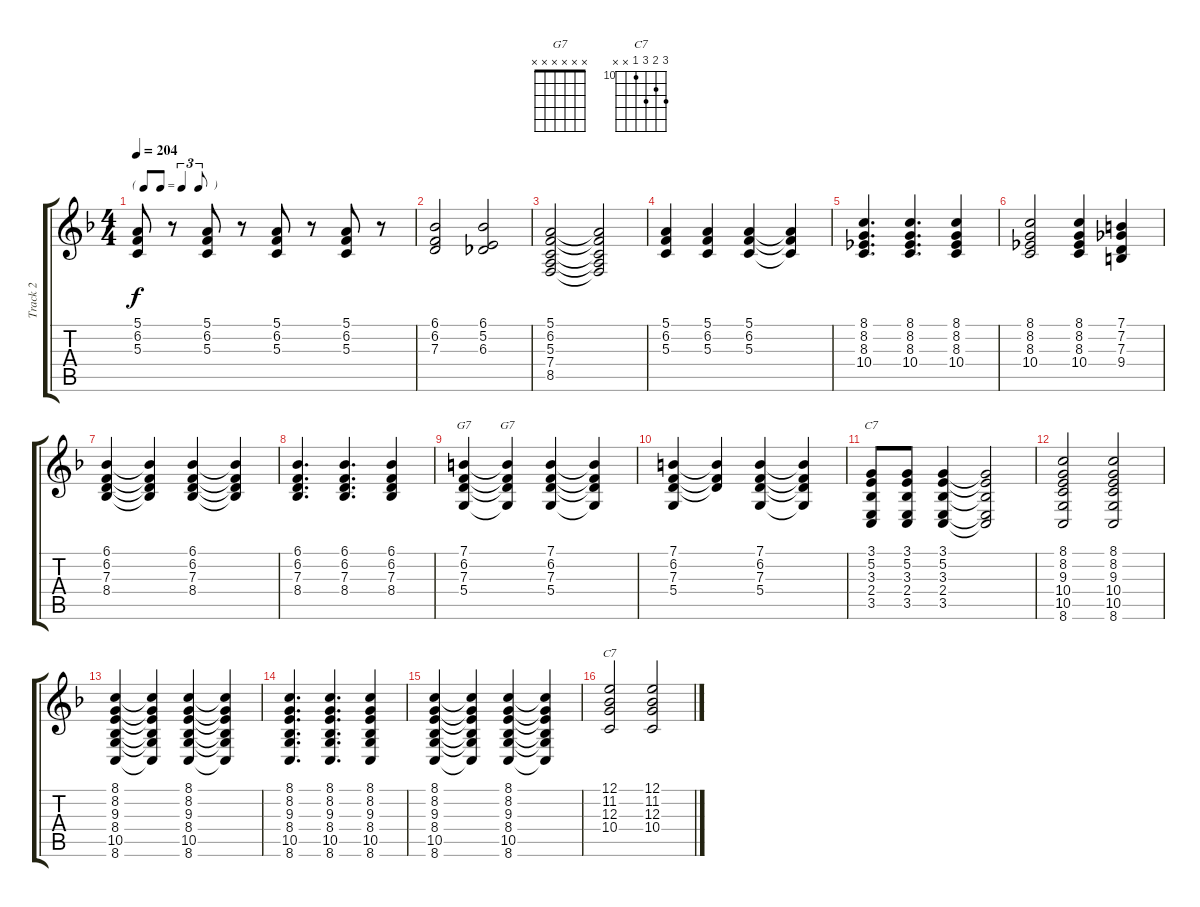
\track ("Track 2" "Track 2") {instrument acousticgrandpiano}
\staff {score tabs}
\tuning (E4 B3 G3 D3 A2 E2) {hide}
\chord ("G7" 7 6 7 5 x x) {firstfret 5}
\chord ("G7" x x x x x x)
\chord ("C7" 3 5 3 2 3 x) {barre 3}
\chord ("C7" 12 11 12 10 x x) {firstfret 10}
\ts (4 4)
\tf triplet8th
\tempo 204
\clef g2
\ks f
(5.1 6.2 5.3).8{dy f} r.8 (5.1 6.2 5.3).8 r.8 (5.1 6.2 5.3).8 r.8 (5.1 6.2 5.3).8 r.8 |
(6.1 6.2 7.3).2 (6.1 5.2 6.3).2 |
(5.1 6.2 5.3 7.4 8.5).2 (5.1{t} 6.2{t} 5.3{t} 7.4{t} 8.5{t}).2 |
(5.1 6.2 5.3).4 (5.1 6.2 5.3).4 (5.1 6.2 5.3).4 (5.1{t} 6.2{t} 5.3{t}).4 |
(8.1 8.2 8.3 10.4).4{d} (8.1 8.2 8.3 10.4).4{d} (8.1 8.2 8.3 10.4).4 |
(8.1 8.2 8.3 10.4).2 (8.1 8.2 8.3 10.4).4 (7.1 7.2 7.3 9.4).4 |
(6.1 6.2 7.3 8.4).4 (6.1{t} 6.2{t} 7.3{t} 8.4{t}).4 (6.1 6.2 7.3 8.4).4 (6.1{t} 6.2{t} 7.3{t} 8.4{t}).4 |
(6.1 6.2 7.3 8.4).4{d} (6.1 6.2 7.3 8.4).4{d} (6.1 6.2 7.3 8.4).4 |
(7.1 6.2 7.3 5.4).4{ch "G7"} (7.1{t} 6.2{t} 7.3{t} 5.4{t}).4{ch "G7"} (7.1 6.2 7.3 5.4).4 (7.1{t} 6.2{t} 7.3{t} 5.4{t}).4 |
(7.1 6.2 7.3 5.4).4 (7.1{t} 6.2{t} 7.3{t}).4 (7.1 6.2 7.3 5.4).4 (7.1{t} 6.2{t} 7.3{t} 5.4{t}).4 |
(3.1 5.2 3.3 2.4 3.5).8{ch "C7"} (3.1 5.2 3.3 2.4 3.5).8 (3.1 5.2 3.3 2.4 3.5).4 (3.1{t} 5.2{t} 3.3{t} 2.4{t} 3.5{t}).2 |
(8.1 8.2 9.3 10.4 10.5 8.6).2 (8.1 8.2 9.3 10.4 10.5 8.6).2 |
(8.1 8.2 9.3 8.4 10.5 8.6).4 (8.1{t} 8.2{t} 9.3{t} 8.4{t} 10.5{t} 8.6{t}).4 (8.1 8.2 9.3 8.4 10.5 8.6).4 (8.1{t} 8.2{t} 9.3{t} 8.4{t} 10.5{t} 8.6{t}).4 |
(8.1 8.2 9.3 8.4 10.5 8.6).4{d} (8.1 8.2 9.3 8.4 10.5 8.6).4{d} (8.1 8.2 9.3 8.4 10.5 8.6).4 |
(8.1 8.2 9.3 8.4 10.5 8.6).4 (8.1{t} 8.2{t} 9.3{t} 8.4{t} 10.5{t} 8.6{t}).4 (8.1 8.2 9.3 8.4 10.5 8.6).4 (8.1{t} 8.2{t} 9.3{t} 8.4{t} 10.5{t} 8.6{t}).4 |
(12.1 11.2 12.3 10.4).2{ch "C7"} (12.1 11.2 12.3 10.4).2
